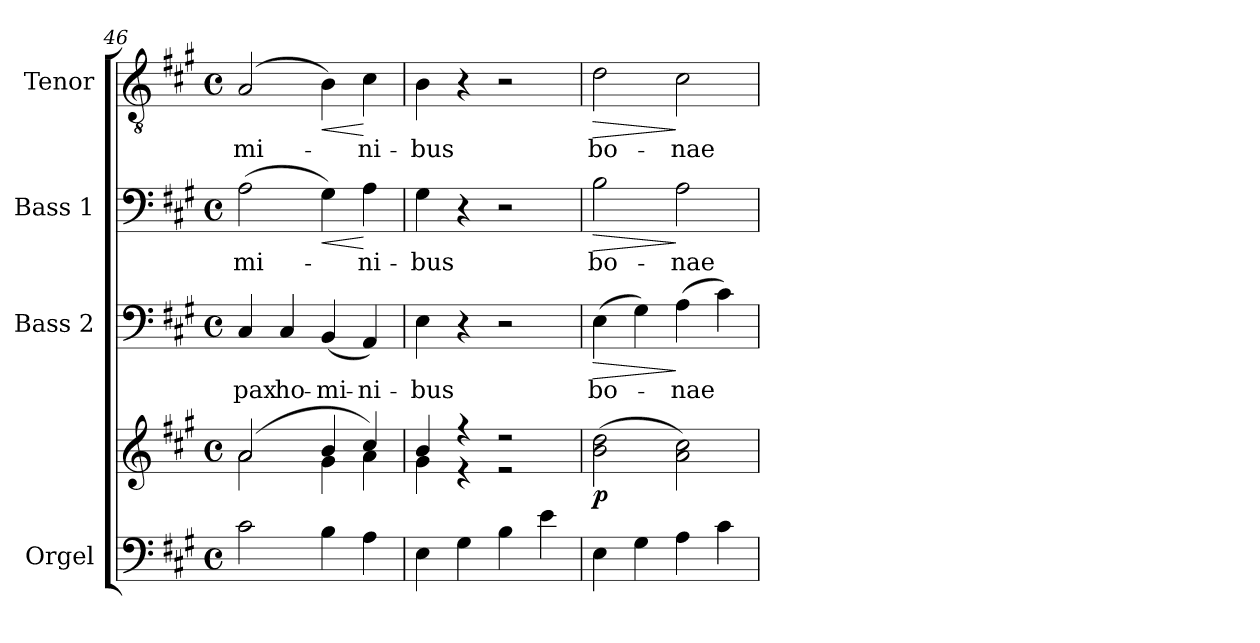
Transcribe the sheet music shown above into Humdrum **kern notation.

**kern	**kern	**dynam	**kern	**text	**dynam	**kern	**text	**dynam	**kern	**text	**dynam
*part4	*part4	*part4	*part3	*part3	*part3	*part2	*part2	*part2	*part1	*part1	*part1
*staff5	*staff4	*staff4/5	*staff3	*staff3	*staff3	*staff2	*staff2	*staff2	*staff1	*staff1	*staff1
*I"Orgel	*	*	*I"Bass 2	*	*	*I"Bass 1	*	*	*I"Tenor	*	*
*I'Org.	*	*	*I'B2.	*	*	*I'B1.	*	*	*I'T.	*	*
*clefF4	*clefG2	*	*clefF4	*	*	*clefF4	*	*	*clefGv2	*	*
*k[f#c#g#]	*k[f#c#g#]	*	*k[f#c#g#]	*	*	*k[f#c#g#]	*	*	*k[f#c#g#]	*	*
*A:	*A:	*	*A:	*	*	*A:	*	*	*A:	*	*
*M4/4	*M4/4	*	*M4/4	*	*	*M4/4	*	*	*M4/4	*	*
*met(c)	*met(c)	*	*met(c)	*	*	*met(c)	*	*	*met(c)	*	*
=46	=46	=46	=46	=46	=46	=46	=46	=46	=46	=46	=46
*	*^	*	*	*	*	*	*	*	*	*	*
!	!	!	!	!	!LO:LY:b	!	!	!LO:LY:b	!	!	!LO:LY:b	!
2c#\	(2a/	2a\	.	4C#/	pax	.	(>2A\	-mi-	.	(2A/	-mi-	.
!	!	!	!	!	!LO:LY:b	!	!	!	!	!	!	!
.	.	.	.	4C#/	ho-	.	.	.	.	.	.	.
!	!	!	!	!	!LO:LY:b	!	!	!	!LO:HP:b	!	!	!LO:HP:b
4B\	4b/	4g#\	.	(<4BB/	-mi-	.	4G#\)	.	<	4B\)	.	<
!	!	!	!	!	!LO:LY:b	!	!	!LO:LY:b	!	!	!LO:LY:b	!
4A\	4cc#/)	4a\	.	4AA/)	-ni-	.	4A\	-ni-	[	4c#\	-ni-	[
=47	=47	=47	=47	=47	=47	=47	=47	=47	=47	=47	=47	=47
!	!	!	!	!	!LO:LY:b	!	!	!LO:LY:b	!	!	!LO:LY:b	!
4E\	4b/	4g#\	.	4E\	-bus	.	4G#\	-bus	.	4B\	-bus	.
4G#\	4r	4r	.	4r	.	.	4r	.	.	4r	.	.
4B\	2r	2r	.	2r	.	.	2r	.	.	2r	.	.
4e\	.	.	.	.	.	.	.	.	.	.	.	.
*	*v	*v	*	*	*	*	*	*	*	*	*	*
=48	=48	=48	=48	=48	=48	=48	=48	=48	=48	=48	=48
!	!	!LO:DY:b	!	!LO:LY:b	!LO:HP:b	!	!LO:LY:b	!LO:HP:b	!	!LO:LY:b	!LO:HP:b
4E\	(>2b\ 2dd\	p	(>4E\	bo-	>	2B\	bo-	>	2d\	bo-	>
4G#\	.	.	4G#\)	.	.	.	.	.	.	.	.
!	!	!	!	!LO:LY:b	!	!	!LO:LY:b	!	!	!LO:LY:b	!
4A\	2a\ 2cc#\)	.	(>4A\	-nae	]	2A\	-nae	]	2c#\	-nae	]
4c#\	.	.	4c#\)	.	.	.	.	.	.	.	.
=	=	=	=	=	=	=	=	=	=	=	=
*-	*-	*-	*-	*-	*-	*-	*-	*-	*-	*-	*-
